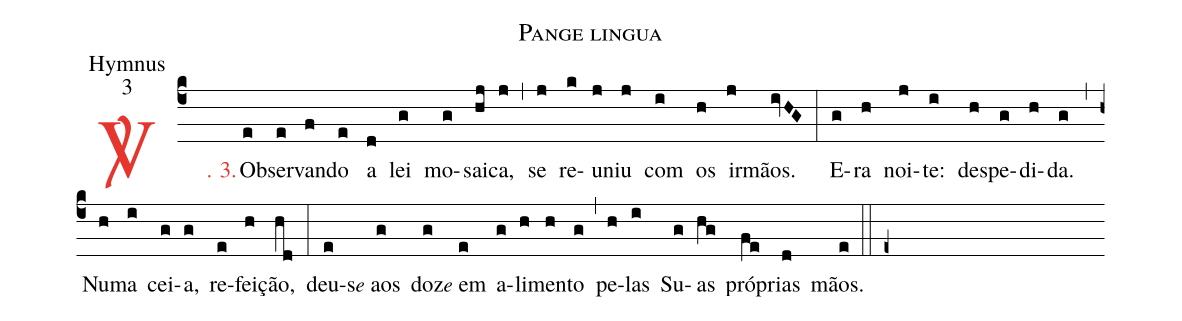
name: Pange lingua;
office-part: Hymnus;
mode: 3;
%%
(c4)

<c><sp>V/</sp>. 3.</c>() Ob(e)ser(e)van(f)do(e) a(d) lei(g) mo(g)sai(hj)ca,(j) (,) se(j) re(k)u(j)niu(j) com(i) os(h) ir(j)mãos.(ivHG) (:) E(g)ra(h) noi(j)te:(i) des(h)pe(g)di(h)da.(g) (,) Nu(h)ma(i) cei(g)a,(g) re(e)fei(h)ção,(hd) (:) deu-(e)s<e>e</e> aos(g) do(g)z<e>e</e> em(e) a(g)li(h)men(h)to(g) (,) pe(h)las(i) Su(g)as(hg) pró(fe)prias(d) mãos.(e)

(::)

(e+)
